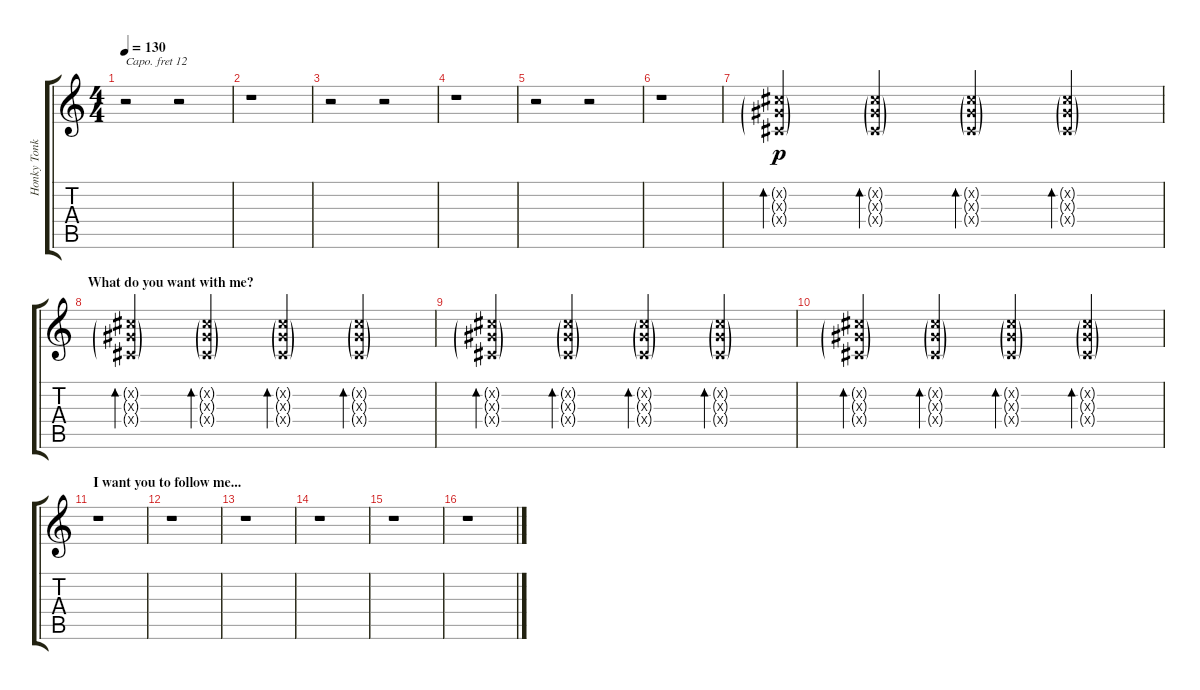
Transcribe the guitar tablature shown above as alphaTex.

\track ("Honky Tonk" "Honky Tonk") {instrument honkytonkpiano}
\staff {score tabs}
\capo 12
\tuning (Eb4 B3 Gb3 B2 Gb2 B1) {hide}
\ts (4 4)
\tempo 130
\clef g2
\ks c
r.2{dy pp} r.2 |
r.1 |
r.2 r.2 |
r.1 |
r.2 r.2 |
r.1 |
(2.2{g x} 2.3{g x} 2.4{g x}).4{bd 60 dy p} (2.2{g x} 2.3{g x} 2.4{g x}).4{bd 60} (2.2{g x} 2.3{g x} 2.4{g x}).4{bd 60} (2.2{g x} 2.3{g x} 2.4{g x}).4{bd 60} |
\section ("" "What do you want with me?")
(2.2{g x} 2.3{g x} 2.4{g x}).4{bd 60} (2.2{g x} 2.3{g x} 2.4{g x}).4{bd 60} (2.2{g x} 2.3{g x} 2.4{g x}).4{bd 60} (2.2{g x} 2.3{g x} 2.4{g x}).4{bd 60} |
(2.2{g x} 2.3{g x} 2.4{g x}).4{bd 60} (2.2{g x} 2.3{g x} 2.4{g x}).4{bd 60} (2.2{g x} 2.3{g x} 2.4{g x}).4{bd 60} (2.2{g x} 2.3{g x} 2.4{g x}).4{bd 60} |
(2.2{g x} 2.3{g x} 2.4{g x}).4{bd 60} (2.2{g x} 2.3{g x} 2.4{g x}).4{bd 60} (2.2{g x} 2.3{g x} 2.4{g x}).4{bd 60} (2.2{g x} 2.3{g x} 2.4{g x}).4{bd 60} |
\section ("" "I want you to follow me...")
r.1 |
r.1 |
r.1 |
r.1 |
r.1 |
r.1
